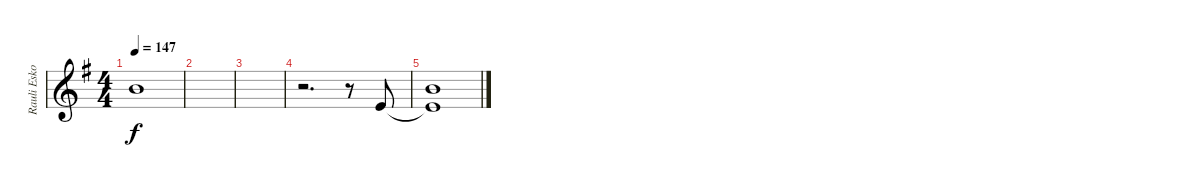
\track ("Rauli Eskolin" "Rauli Esko") {instrument tubularbells}
\staff {score}
\tuning (E4 B3 G3 D3 A2 E2) {hide}
\ts (4 4)
\tempo 147
\clef g2
\ks eminor
12.2.1{dy f} |
|
|
r.2{d} r.8 9.3.8 |
(12.2 9.3{t}).1
